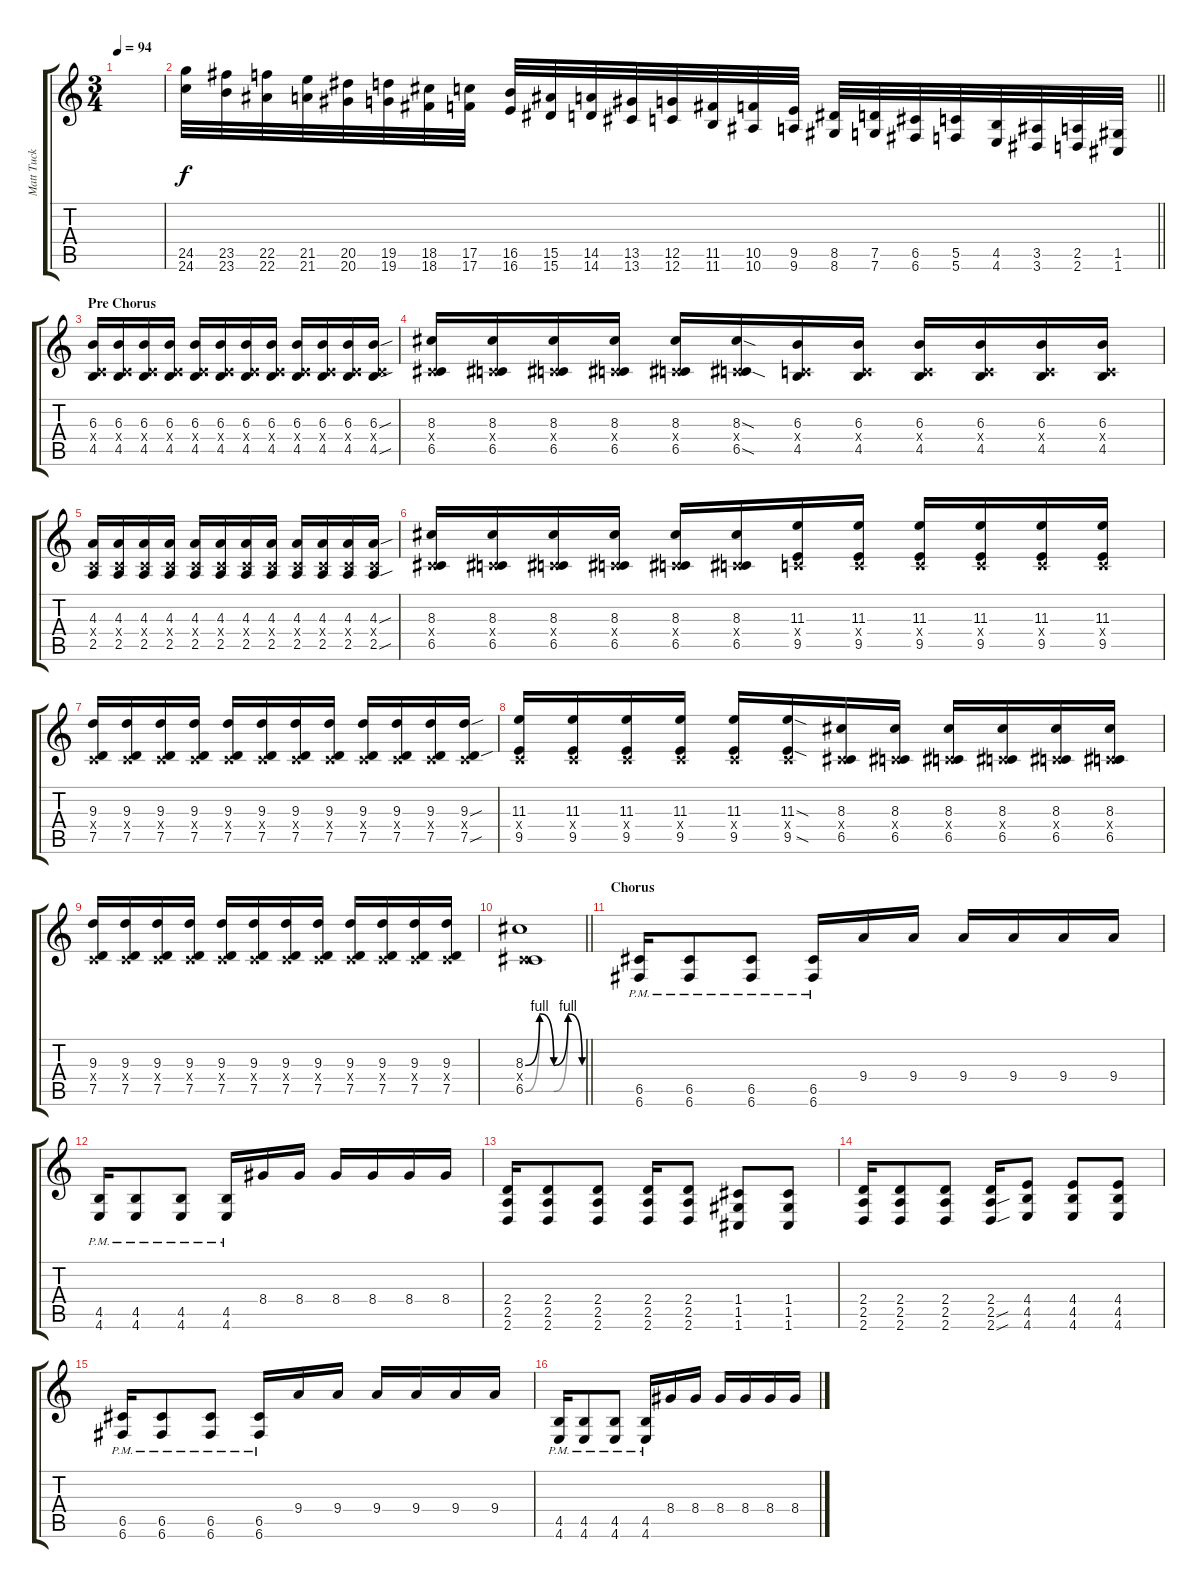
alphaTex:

\track ("Matt Tuck" "Matt Tuck") {instrument distortionguitar}
\staff {score tabs}
\tuning (D4 A3 F3 C3 G2 C2) {hide}
\ts (3 4)
\tempo 94
\clef g2
\ks c
|
\barLineRight lightlight
(24.5 24.6).32{instrument guitarfretnoise} (23.5 23.6).32 (22.5 22.6).32 (21.5 21.6).32 (20.5 20.6).32 (19.5 19.6).32 (18.5 18.6).32 (17.5 17.6).32 (16.5 16.6).32 (15.5 15.6).32 (14.5 14.6).32 (13.5 13.6).32 (12.5 12.6).32 (11.5 11.6).32 (10.5 10.6).32 (9.5 9.6).32 (8.5 8.6).32 (7.5 7.6).32 (6.5 6.6).32 (5.5 5.6).32 (4.5 4.6).32 (3.5 3.6).32 (2.5 2.6).32 (1.5 1.6).32 |
\section ("" "Pre Chorus")
(6.3 0.4{x} 4.5).16{instrument distortionguitar} (6.3 0.4{x} 4.5).16 (6.3 0.4{x} 4.5).16 (6.3 0.4{x} 4.5).16 (6.3 0.4{x} 4.5).16 (6.3 0.4{x} 4.5).16 (6.3 0.4{x} 4.5).16 (6.3 0.4{x} 4.5).16 (6.3 0.4{x} 4.5).16 (6.3 0.4{x} 4.5).16 (6.3 0.4{x} 4.5).16 (6.3{sou} 0.4{x} 4.5{sou}).16 |
(8.3 0.4{x} 6.5).16 (8.3 0.4{x} 6.5).16 (8.3 0.4{x} 6.5).16 (8.3 0.4{x} 6.5).16 (8.3 0.4{x} 6.5).16 (8.3{sod} 0.4{x} 6.5{sod}).16 (6.3 0.4{x} 4.5).16 (6.3 0.4{x} 4.5).16 (6.3 0.4{x} 4.5).16 (6.3 0.4{x} 4.5).16 (6.3 0.4{x} 4.5).16 (6.3 0.4{x} 4.5).16 |
(4.3 0.4{x} 2.5).16 (4.3 0.4{x} 2.5).16 (4.3 0.4{x} 2.5).16 (4.3 0.4{x} 2.5).16 (4.3 0.4{x} 2.5).16 (4.3 0.4{x} 2.5).16 (4.3 0.4{x} 2.5).16 (4.3 0.4{x} 2.5).16 (4.3 0.4{x} 2.5).16 (4.3 0.4{x} 2.5).16 (4.3 0.4{x} 2.5).16 (4.3{sou} 0.4{x} 2.5{sou}).16 |
(8.3 0.4{x} 6.5).16 (8.3 0.4{x} 6.5).16 (8.3 0.4{x} 6.5).16 (8.3 0.4{x} 6.5).16 (8.3 0.4{x} 6.5).16 (8.3 0.4{x} 6.5).16 (11.3 0.4{x} 9.5).16 (11.3 0.4{x} 9.5).16 (11.3 0.4{x} 9.5).16 (11.3 0.4{x} 9.5).16 (11.3 0.4{x} 9.5).16 (11.3 0.4{x} 9.5).16 |
(9.3 0.4{x} 7.5).16 (9.3 0.4{x} 7.5).16 (9.3 0.4{x} 7.5).16 (9.3 0.4{x} 7.5).16 (9.3 0.4{x} 7.5).16 (9.3 0.4{x} 7.5).16 (9.3 0.4{x} 7.5).16 (9.3 0.4{x} 7.5).16 (9.3 0.4{x} 7.5).16 (9.3 0.4{x} 7.5).16 (9.3 0.4{x} 7.5).16 (9.3{sou} 0.4{x} 7.5{sou}).16 |
(11.3 0.4{x} 9.5).16 (11.3 0.4{x} 9.5).16 (11.3 0.4{x} 9.5).16 (11.3 0.4{x} 9.5).16 (11.3 0.4{x} 9.5).16 (11.3{sod} 0.4{x} 9.5{sod}).16 (8.3 0.4{x} 6.5).16 (8.3 0.4{x} 6.5).16 (8.3 0.4{x} 6.5).16 (8.3 0.4{x} 6.5).16 (8.3 0.4{x} 6.5).16 (8.3 0.4{x} 6.5).16 |
(9.3 0.4{x} 7.5).16 (9.3 0.4{x} 7.5).16 (9.3 0.4{x} 7.5).16 (9.3 0.4{x} 7.5).16 (9.3 0.4{x} 7.5).16 (9.3 0.4{x} 7.5).16 (9.3 0.4{x} 7.5).16 (9.3 0.4{x} 7.5).16 (9.3 0.4{x} 7.5).16 (9.3 0.4{x} 7.5).16 (9.3 0.4{x} 7.5).16 (9.3 0.4{x} 7.5).16 |
\barLineRight lightlight
(8.3{be (custom 0 0 15 4 30 0 45 4 60 0)} 0.4{x} 6.5{be (custom 0 0 15 4 30 0 45 4 60 0)}).1 |
\section ("" "Chorus")
(6.5{pm} 6.6{pm}).16 (6.5{pm} 6.6{pm}).8 (6.5{pm} 6.6{pm}).8 (6.5{pm} 6.6{pm}).16 9.4.16 9.4.16 9.4.16 9.4.16 9.4.16 9.4.16 |
(4.5{pm} 4.6{pm}).16 (4.5{pm} 4.6{pm}).8 (4.5{pm} 4.6{pm}).8 (4.5 4.6{pm}).16 8.4.16 8.4.16 8.4.16 8.4.16 8.4.16 8.4.16 |
(2.4 2.5 2.6).16 (2.4 2.5 2.6).8 (2.4 2.5 2.6).8 (2.4 2.5 2.6).16 (2.4 2.5 2.6).8 (1.4 1.5 1.6).8 (1.4 1.5 1.6).8 |
(2.4 2.5 2.6).16 (2.4 2.5 2.6).8 (2.4 2.5 2.6).8 (2.4 2.5{sou} 2.6{sou}).16 (4.4 4.5 4.6).8 (4.4 4.5 4.6).8 (4.4 4.5 4.6).8 |
(6.5{pm} 6.6{pm}).16 (6.5{pm} 6.6{pm}).8 (6.5{pm} 6.6{pm}).8 (6.5{pm} 6.6{pm}).16 9.4.16 9.4.16 9.4.16 9.4.16 9.4.16 9.4.16 |
(4.5{pm} 4.6{pm}).16 (4.5{pm} 4.6{pm}).8 (4.5{pm} 4.6{pm}).8 (4.5 4.6{pm}).16 8.4.16 8.4.16 8.4.16 8.4.16 8.4.16 8.4.16
